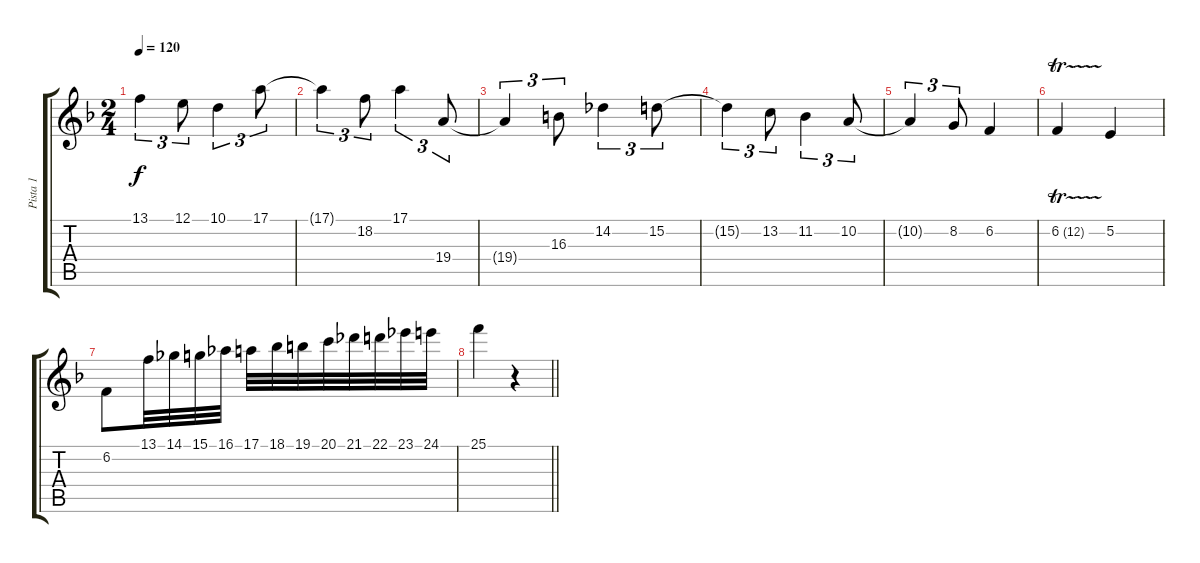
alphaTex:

\track ("Pista 1" "Pista 1") {instrument flute}
\staff {score tabs}
\tuning (E4 B3 G3 D3 A2 E2) {hide}
\ts (2 4)
\tempo 120
\clef g2
\ks dminor
13.1{t}.4{tu (3 2) dy f} 12.1.8{tu (3 2)} 10.1.4{tu (3 2)} 17.1.8{tu (3 2)} |
17.1{t}.4{tu (3 2)} 18.2.8{tu (3 2)} 17.1.4{tu (3 2)} 19.4.8{tu (3 2)} |
19.4{t}.4{tu (3 2)} 16.3.8{tu (3 2)} 14.2.4{tu (3 2)} 15.2.8{tu (3 2)} |
15.2{t}.4{tu (3 2)} 13.2.8{tu (3 2)} 11.2.4{tu (3 2)} 10.2.8{tu (3 2)} |
10.2{t}.4{tu (3 2)} 8.2.8{tu (3 2)} 6.2.4 |
6.2{tr (12 32)}.4 5.2.4 |
6.2.8 13.1.32 14.1.32 15.1.32 16.1.32 17.1.32 18.1.32 19.1.32 20.1.32 21.1.32 22.1.32 23.1.32 24.1.32 |
\barLineRight lightlight
25.1.4 r.4
